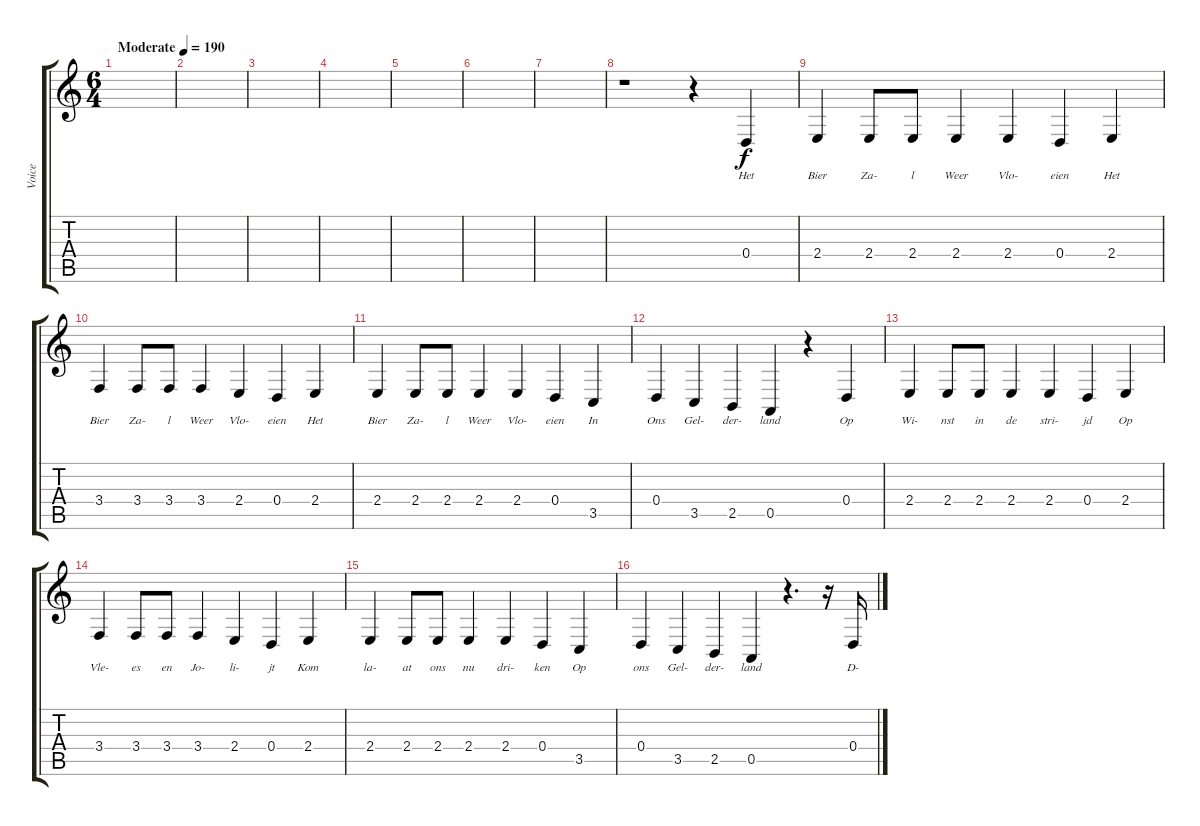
\track ("Voice" "Voice") {instrument violin}
\staff {score tabs}
\tuning (E4 B3 G3 D3 A2 E2) {hide}
\ts (6 4)
\tempo (190 "Moderate")
\clef g2
\ks c
|
|
|
|
|
|
|
r.1 r.4 0.4.4{lyrics (0 "Het") lyrics (1 "") lyrics (2 "") lyrics (3 "") lyrics (4 "")} |
2.4.4{lyrics (0 "Bier") lyrics (1 "") lyrics (2 "") lyrics (3 "") lyrics (4 "")} 2.4.8{lyrics (0 "Za-") lyrics (1 "") lyrics (2 "") lyrics (3 "") lyrics (4 "")} 2.4.8{lyrics (0 "l") lyrics (1 "") lyrics (2 "") lyrics (3 "") lyrics (4 "")} 2.4.4{lyrics (0 "Weer") lyrics (1 "") lyrics (2 "") lyrics (3 "") lyrics (4 "")} 2.4.4{lyrics (0 "Vlo-") lyrics (1 "") lyrics (2 "") lyrics (3 "") lyrics (4 "")} 0.4.4{lyrics (0 "eien") lyrics (1 "") lyrics (2 "") lyrics (3 "") lyrics (4 "")} 2.4.4{lyrics (0 "Het") lyrics (1 "") lyrics (2 "") lyrics (3 "") lyrics (4 "")} |
3.4.4{lyrics (0 "Bier") lyrics (1 "") lyrics (2 "") lyrics (3 "") lyrics (4 "")} 3.4.8{lyrics (0 "Za-") lyrics (1 "") lyrics (2 "") lyrics (3 "") lyrics (4 "")} 3.4.8{lyrics (0 "l") lyrics (1 "") lyrics (2 "") lyrics (3 "") lyrics (4 "")} 3.4.4{lyrics (0 "Weer") lyrics (1 "") lyrics (2 "") lyrics (3 "") lyrics (4 "")} 2.4.4{lyrics (0 "Vlo-") lyrics (1 "") lyrics (2 "") lyrics (3 "") lyrics (4 "")} 0.4.4{lyrics (0 "eien") lyrics (1 "") lyrics (2 "") lyrics (3 "") lyrics (4 "")} 2.4.4{lyrics (0 "Het") lyrics (1 "") lyrics (2 "") lyrics (3 "") lyrics (4 "")} |
2.4.4{lyrics (0 "Bier") lyrics (1 "") lyrics (2 "") lyrics (3 "") lyrics (4 "")} 2.4.8{lyrics (0 "Za-") lyrics (1 "") lyrics (2 "") lyrics (3 "") lyrics (4 "")} 2.4.8{lyrics (0 "l") lyrics (1 "") lyrics (2 "") lyrics (3 "") lyrics (4 "")} 2.4.4{lyrics (0 "Weer") lyrics (1 "") lyrics (2 "") lyrics (3 "") lyrics (4 "")} 2.4.4{lyrics (0 "Vlo-") lyrics (1 "") lyrics (2 "") lyrics (3 "") lyrics (4 "")} 0.4.4{lyrics (0 "eien") lyrics (1 "") lyrics (2 "") lyrics (3 "") lyrics (4 "")} 3.5.4{lyrics (0 "In") lyrics (1 "") lyrics (2 "") lyrics (3 "") lyrics (4 "")} |
0.4.4{lyrics (0 "Ons") lyrics (1 "") lyrics (2 "") lyrics (3 "") lyrics (4 "")} 3.5.4{lyrics (0 "Gel-") lyrics (1 "") lyrics (2 "") lyrics (3 "") lyrics (4 "")} 2.5.4{lyrics (0 "der-") lyrics (1 "") lyrics (2 "") lyrics (3 "") lyrics (4 "")} 0.5.4{lyrics (0 "land") lyrics (1 "") lyrics (2 "") lyrics (3 "") lyrics (4 "")} r.4 0.4.4{lyrics (0 "Op") lyrics (1 "") lyrics (2 "") lyrics (3 "") lyrics (4 "")} |
2.4.4{lyrics (0 "Wi-") lyrics (1 "") lyrics (2 "") lyrics (3 "") lyrics (4 "")} 2.4.8{lyrics (0 "nst") lyrics (1 "") lyrics (2 "") lyrics (3 "") lyrics (4 "")} 2.4.8{lyrics (0 "in") lyrics (1 "") lyrics (2 "") lyrics (3 "") lyrics (4 "")} 2.4.4{lyrics (0 "de") lyrics (1 "") lyrics (2 "") lyrics (3 "") lyrics (4 "")} 2.4.4{lyrics (0 "stri-") lyrics (1 "") lyrics (2 "") lyrics (3 "") lyrics (4 "")} 0.4.4{lyrics (0 "jd") lyrics (1 "") lyrics (2 "") lyrics (3 "") lyrics (4 "")} 2.4.4{lyrics (0 "Op") lyrics (1 "") lyrics (2 "") lyrics (3 "") lyrics (4 "")} |
3.4.4{lyrics (0 "Vle-") lyrics (1 "") lyrics (2 "") lyrics (3 "") lyrics (4 "")} 3.4.8{lyrics (0 "es") lyrics (1 "") lyrics (2 "") lyrics (3 "") lyrics (4 "")} 3.4.8{lyrics (0 "en") lyrics (1 "") lyrics (2 "") lyrics (3 "") lyrics (4 "")} 3.4.4{lyrics (0 "Jo-") lyrics (1 "") lyrics (2 "") lyrics (3 "") lyrics (4 "")} 2.4.4{lyrics (0 "li-") lyrics (1 "") lyrics (2 "") lyrics (3 "") lyrics (4 "")} 0.4.4{lyrics (0 "jt") lyrics (1 "") lyrics (2 "") lyrics (3 "") lyrics (4 "")} 2.4.4{lyrics (0 "Kom") lyrics (1 "") lyrics (2 "") lyrics (3 "") lyrics (4 "")} |
2.4.4{lyrics (0 "la-") lyrics (1 "") lyrics (2 "") lyrics (3 "") lyrics (4 "")} 2.4.8{lyrics (0 "at") lyrics (1 "") lyrics (2 "") lyrics (3 "") lyrics (4 "")} 2.4.8{lyrics (0 "ons") lyrics (1 "") lyrics (2 "") lyrics (3 "") lyrics (4 "")} 2.4.4{lyrics (0 "nu") lyrics (1 "") lyrics (2 "") lyrics (3 "") lyrics (4 "")} 2.4.4{lyrics (0 "dri-") lyrics (1 "") lyrics (2 "") lyrics (3 "") lyrics (4 "")} 0.4.4{lyrics (0 "ken") lyrics (1 "") lyrics (2 "") lyrics (3 "") lyrics (4 "")} 3.5.4{lyrics (0 "Op") lyrics (1 "") lyrics (2 "") lyrics (3 "") lyrics (4 "")} |
0.4.4{lyrics (0 "ons") lyrics (1 "") lyrics (2 "") lyrics (3 "") lyrics (4 "")} 3.5.4{lyrics (0 "Gel-") lyrics (1 "") lyrics (2 "") lyrics (3 "") lyrics (4 "")} 2.5.4{lyrics (0 "der-") lyrics (1 "") lyrics (2 "") lyrics (3 "") lyrics (4 "")} 0.5.4{lyrics (0 "land") lyrics (1 "") lyrics (2 "") lyrics (3 "") lyrics (4 "")} r.4{d} r.16 0.4{sl}.16{lyrics (0 "D-") lyrics (1 "") lyrics (2 "") lyrics (3 "") lyrics (4 "")}
